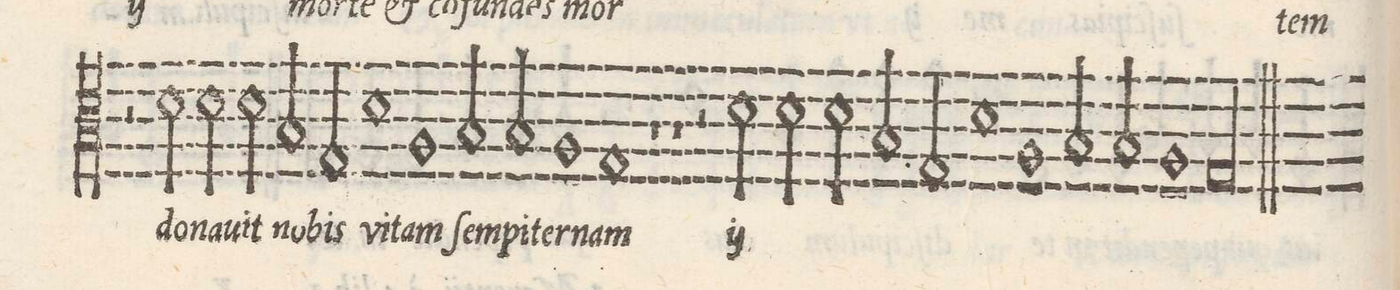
**kern	**text
*I"Tenor	*
*clefC3	*
*k[]	*
*met(C|)	*
*M2/1	*
2r	.
2d\	do-
=66-	=66-
2d\	-na-
2d\	-uit
2B/	no-
2G/	-bis
=67-	=67-
1d	vi-
1A	-tam
=68-	=68-
2B/	ſem-
2B/	-pi-
1A	-ter-
=69-	=69-
1G	-nam
1r	.
=70-	=70-
1r	.
2r	.
*	*ij
2d\	do-
=71-	=71-
2d\	-na-
2d\	-vit
2B/	no-
2G/	-bis
=72-	=72-
1d	vi-
1A	-tam
=73-	=73-
2B/	sem-
2B/	-pi-
1A	-ter-
=74-	=74-
00G	-nam
*	*Xij
=75-	=75-
=||	=||
*-	*-
